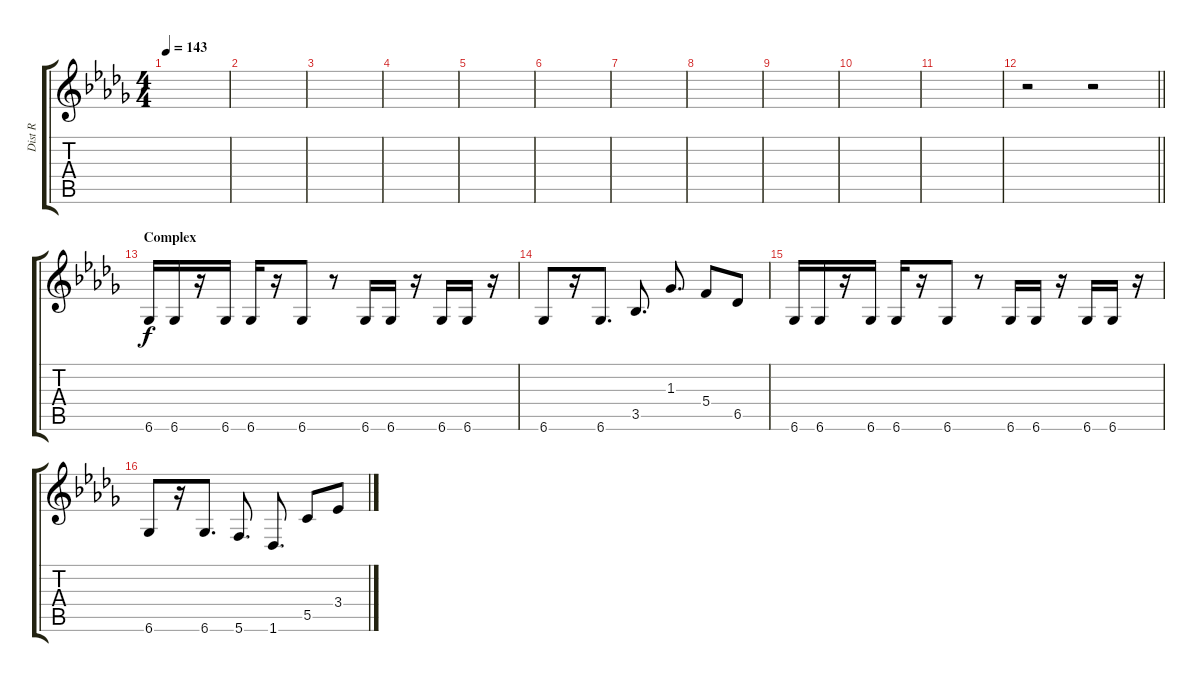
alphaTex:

\track ("Dist R" "Dist R") {instrument distortionguitar}
\staff {score tabs}
\tuning (D4 A3 F3 C3 G2 C2) {hide}
\ts (4 4)
\tempo 143
\clef g2
\ks db
|
|
|
|
|
|
|
|
|
|
|
\barLineRight lightlight
r.2{volume 13} r.2 |
\section ("" "Complex")
6.6.16 6.6.16 r.16 6.6.16 6.6.16 r.16 6.6.8 r.8 6.6.16 6.6.16 r.16 6.6.16 6.6.16 r.16 |
6.6.8 r.16 6.6.8{d} 3.5.8{d} 1.3.8{d} 5.4.8 6.5.8 |
6.6.16 6.6.16 r.16 6.6.16 6.6.16 r.16 6.6.8 r.8 6.6.16 6.6.16 r.16 6.6.16 6.6.16 r.16 |
6.6.8 r.16 6.6.8{d} 5.6.8{d} 1.6.8{d} 5.5.8 3.4.8
